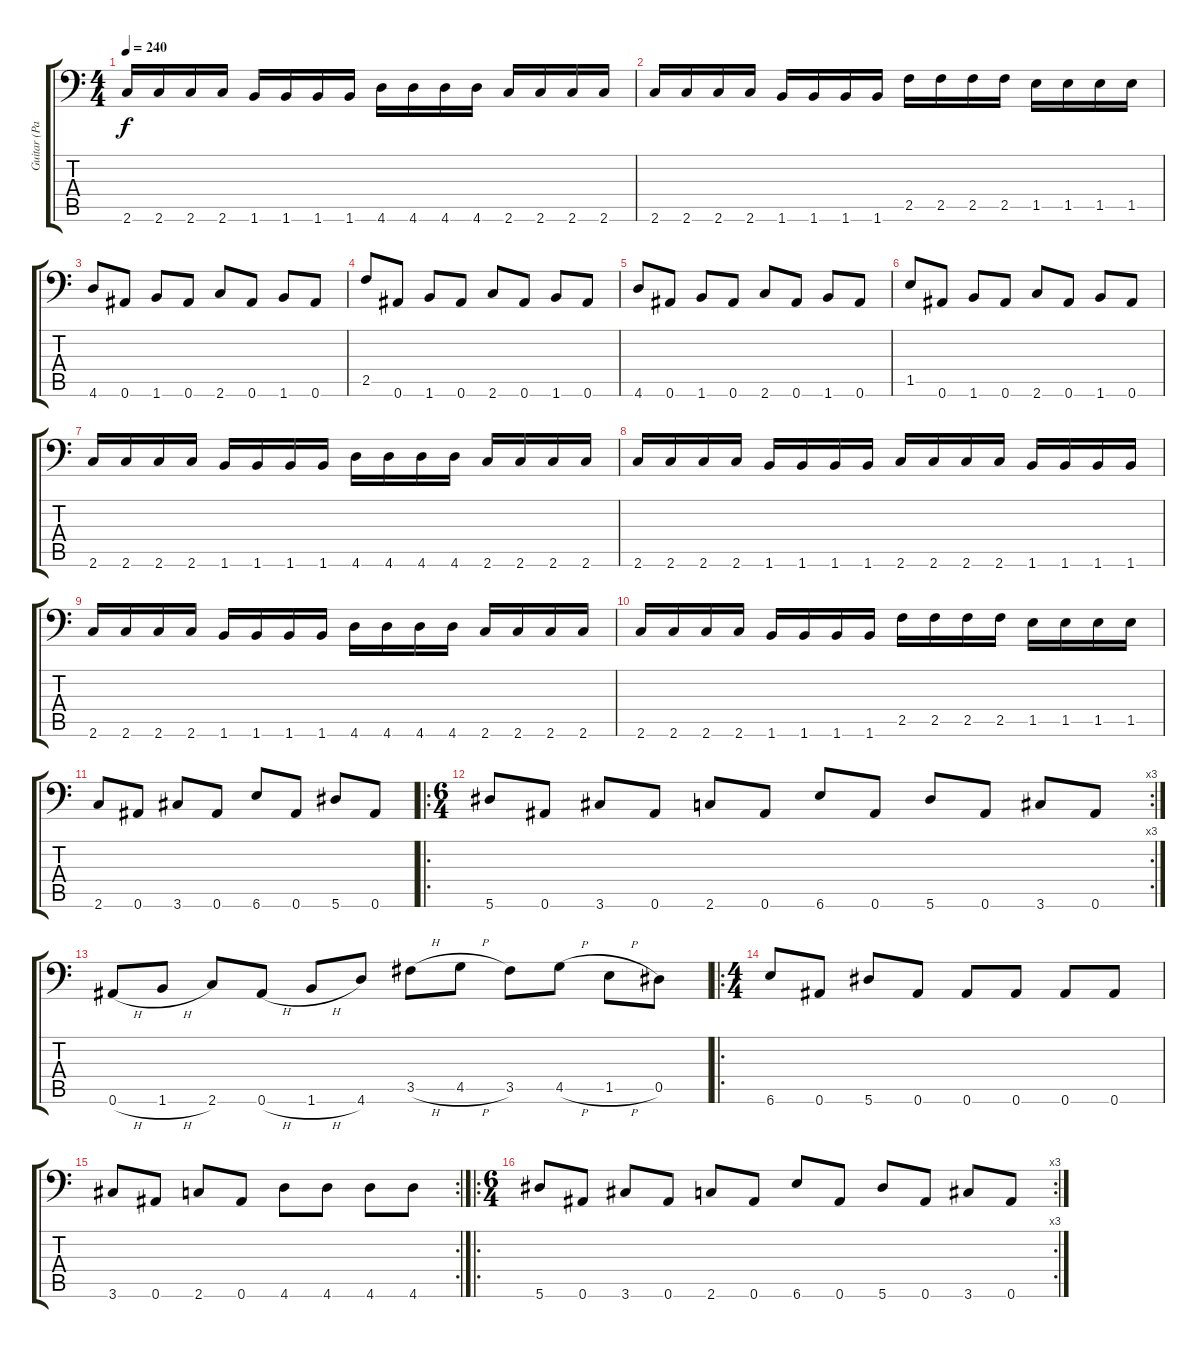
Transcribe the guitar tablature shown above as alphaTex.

\track ("Guitar (Pat)" "Guitar (Pa") {instrument distortionguitar}
\staff {score tabs}
\tuning (Bb3 F3 Db3 Ab2 Eb2 Bb1) {hide}
\ts (4 4)
\tempo 240
\clef f4
\ks c
2.6.16{dy f} 2.6.16 2.6.16 2.6.16 1.6.16 1.6.16 1.6.16 1.6.16 4.6.16 4.6.16 4.6.16 4.6.16 2.6.16 2.6.16 2.6.16 2.6.16 |
2.6.16 2.6.16 2.6.16 2.6.16 1.6.16 1.6.16 1.6.16 1.6.16 2.5.16 2.5.16 2.5.16 2.5.16 1.5.16 1.5.16 1.5.16 1.5.16 |
4.6.8 0.6.8 1.6.8 0.6.8 2.6.8 0.6.8 1.6.8 0.6.8 |
2.5.8 0.6.8 1.6.8 0.6.8 2.6.8 0.6.8 1.6.8 0.6.8 |
4.6.8 0.6.8 1.6.8 0.6.8 2.6.8 0.6.8 1.6.8 0.6.8 |
1.5.8 0.6.8 1.6.8 0.6.8 2.6.8 0.6.8 1.6.8 0.6.8 |
2.6.16 2.6.16 2.6.16 2.6.16 1.6.16 1.6.16 1.6.16 1.6.16 4.6.16 4.6.16 4.6.16 4.6.16 2.6.16 2.6.16 2.6.16 2.6.16 |
2.6.16 2.6.16 2.6.16 2.6.16 1.6.16 1.6.16 1.6.16 1.6.16 2.6.16 2.6.16 2.6.16 2.6.16 1.6.16 1.6.16 1.6.16 1.6.16 |
2.6.16 2.6.16 2.6.16 2.6.16 1.6.16 1.6.16 1.6.16 1.6.16 4.6.16 4.6.16 4.6.16 4.6.16 2.6.16 2.6.16 2.6.16 2.6.16 |
2.6.16 2.6.16 2.6.16 2.6.16 1.6.16 1.6.16 1.6.16 1.6.16 2.5.16 2.5.16 2.5.16 2.5.16 1.5.16 1.5.16 1.5.16 1.5.16 |
2.6.8 0.6.8 3.6.8 0.6.8 6.6.8 0.6.8 5.6.8 0.6.8 |
\ro
\rc 3
\ts (6 4)
5.6.8 0.6.8 3.6.8 0.6.8 2.6.8 0.6.8 6.6.8 0.6.8 5.6.8 0.6.8 3.6.8 0.6.8 |
0.6{h}.8 1.6{h}.8 2.6.8 0.6{h}.8 1.6{h}.8 4.6.8 3.5{h}.8 4.5{h}.8 3.5.8 4.5{h}.8 1.5{h}.8 0.5.8 |
\ro
\ts (4 4)
6.6.8 0.6.8 5.6.8 0.6.8 0.6.8 0.6.8 0.6.8 0.6.8 |
\rc 2
3.6.8 0.6.8 2.6.8 0.6.8 4.6.8 4.6.8 4.6.8 4.6.8 |
\ro
\rc 3
\ts (6 4)
5.6.8 0.6.8 3.6.8 0.6.8 2.6.8 0.6.8 6.6.8 0.6.8 5.6.8 0.6.8 3.6.8 0.6.8
